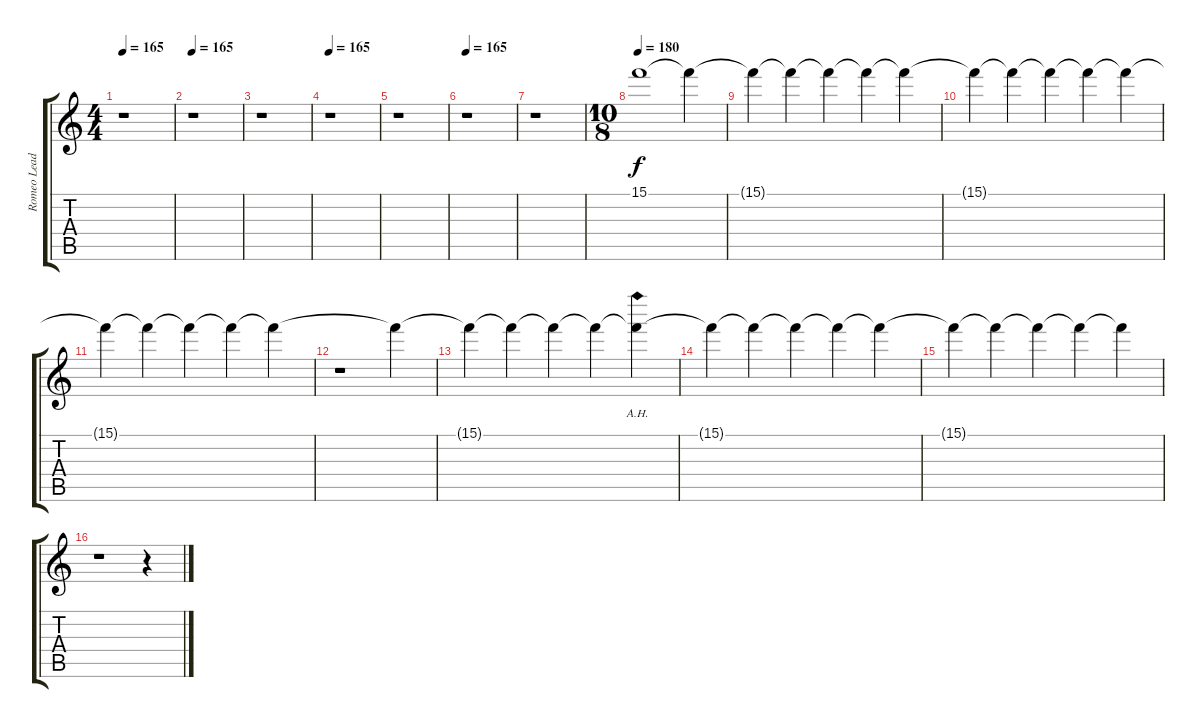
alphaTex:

\track ("Romeo Lead" "Romeo Lead") {instrument distortionguitar}
\staff {score tabs}
\tuning (D4 A3 F3 C3 G2 D2) {hide}
\ts (4 4)
\tempo 165
\clef g2
\ks c
r.1{dy f} |
\tempo 165
r.1 |
r.1 |
\tempo 165
r.1 |
r.1 |
\tempo 165
r.1 |
r.1 |
\ts (10 8)
\tempo 180
15.1.1{volume 6} 15.1{t}.4 |
15.1{t}.4 15.1{t}.4 15.1{t}.4 15.1{t}.4 15.1{t}.4 |
15.1{t}.4 15.1{t}.4 15.1{t}.4 15.1{t}.4 15.1{t}.4 |
15.1{t}.4 15.1{t}.4 15.1{t}.4 15.1{t}.4 15.1{t}.4 |
r.1{volume 10} 15.1{t}.4 |
15.1{t}.4 15.1{t}.4 15.1{t}.4 15.1{t}.4 15.1{ah 12 t}.4{volume 13} |
15.1{t}.4 15.1{t}.4 15.1{t}.4 15.1{t}.4 15.1{t}.4 |
15.1{t}.4 15.1{t}.4 15.1{t}.4 15.1{t}.4 15.1{t}.4 |
r.1 r.4
